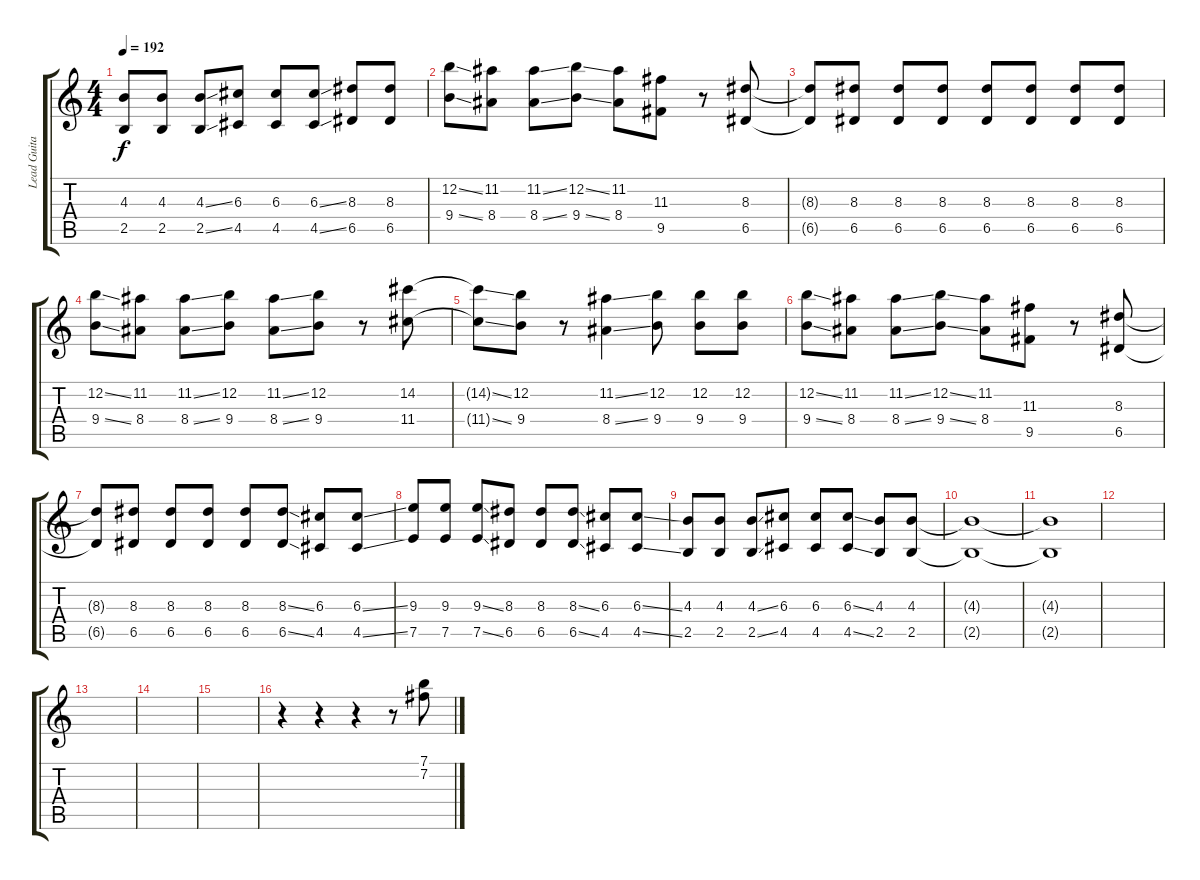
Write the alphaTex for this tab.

\track ("Lead Guitar" "Lead Guita") {instrument distortionguitar}
\staff {score tabs}
\tuning (E4 B3 G3 D3 A2 E2) {hide}
\ts (4 4)
\tempo 192
\clef g2
\ks c
(4.3 2.5).8{dy f} (4.3 2.5).8 (4.3{ss} 2.5{ss}).8 (6.3 4.5).8 (6.3 4.5).8 (6.3{ss} 4.5{ss}).8 (8.3 6.5).8 (8.3 6.5).8 |
(12.2{ss} 9.4{ss}).8 (11.2 8.4).8 (11.2{ss} 8.4{ss}).8 (12.2{ss} 9.4{ss}).8 (11.2 8.4).8 (11.3 9.5).8 r.8 (8.3 6.5).8 |
(8.3{t} 6.5{t}).8 (8.3 6.5).8 (8.3 6.5).8 (8.3 6.5).8 (8.3 6.5).8 (8.3 6.5).8 (8.3 6.5).8 (8.3 6.5).8 |
(12.2{ss} 9.4{ss}).8 (11.2 8.4).8 (11.2{ss} 8.4{ss}).8 (12.2 9.4).8 (11.2{ss} 8.4{ss}).8 (12.2 9.4).8 r.8 (14.2 11.4).8 |
(14.2{ss t} 11.4{ss t}).8 (12.2 9.4).8 r.8 (11.2{ss} 8.4{ss}).4 (12.2 9.4).8 (12.2 9.4).8 (12.2 9.4).8 |
(12.2{ss} 9.4{ss}).8 (11.2 8.4).8 (11.2{ss} 8.4{ss}).8 (12.2{ss} 9.4{ss}).8 (11.2 8.4).8 (11.3 9.5).8 r.8 (8.3 6.5).8 |
(8.3{t} 6.5{t}).8 (8.3 6.5).8 (8.3 6.5).8 (8.3 6.5).8 (8.3 6.5).8 (8.3{ss} 6.5{ss}).8 (6.3 4.5).8 (6.3{ss} 4.5{ss}).8 |
(9.3 7.5).8 (9.3 7.5).8 (9.3{ss} 7.5{ss}).8 (8.3 6.5).8 (8.3 6.5).8 (8.3{ss} 6.5{ss}).8 (6.3 4.5).8 (6.3{ss} 4.5{ss}).8 |
(4.3 2.5).8 (4.3 2.5).8 (4.3{ss} 2.5{ss}).8 (6.3 4.5).8 (6.3 4.5).8 (6.3{ss} 4.5{ss}).8 (4.3 2.5).8 (4.3 2.5).8 |
(4.3{t} 2.5{t}).1 |
(4.3{t} 2.5{t}).1 |
|
|
|
|
r.4 r.4 r.4 r.8 (7.1{ss} 7.2{ss}).8
